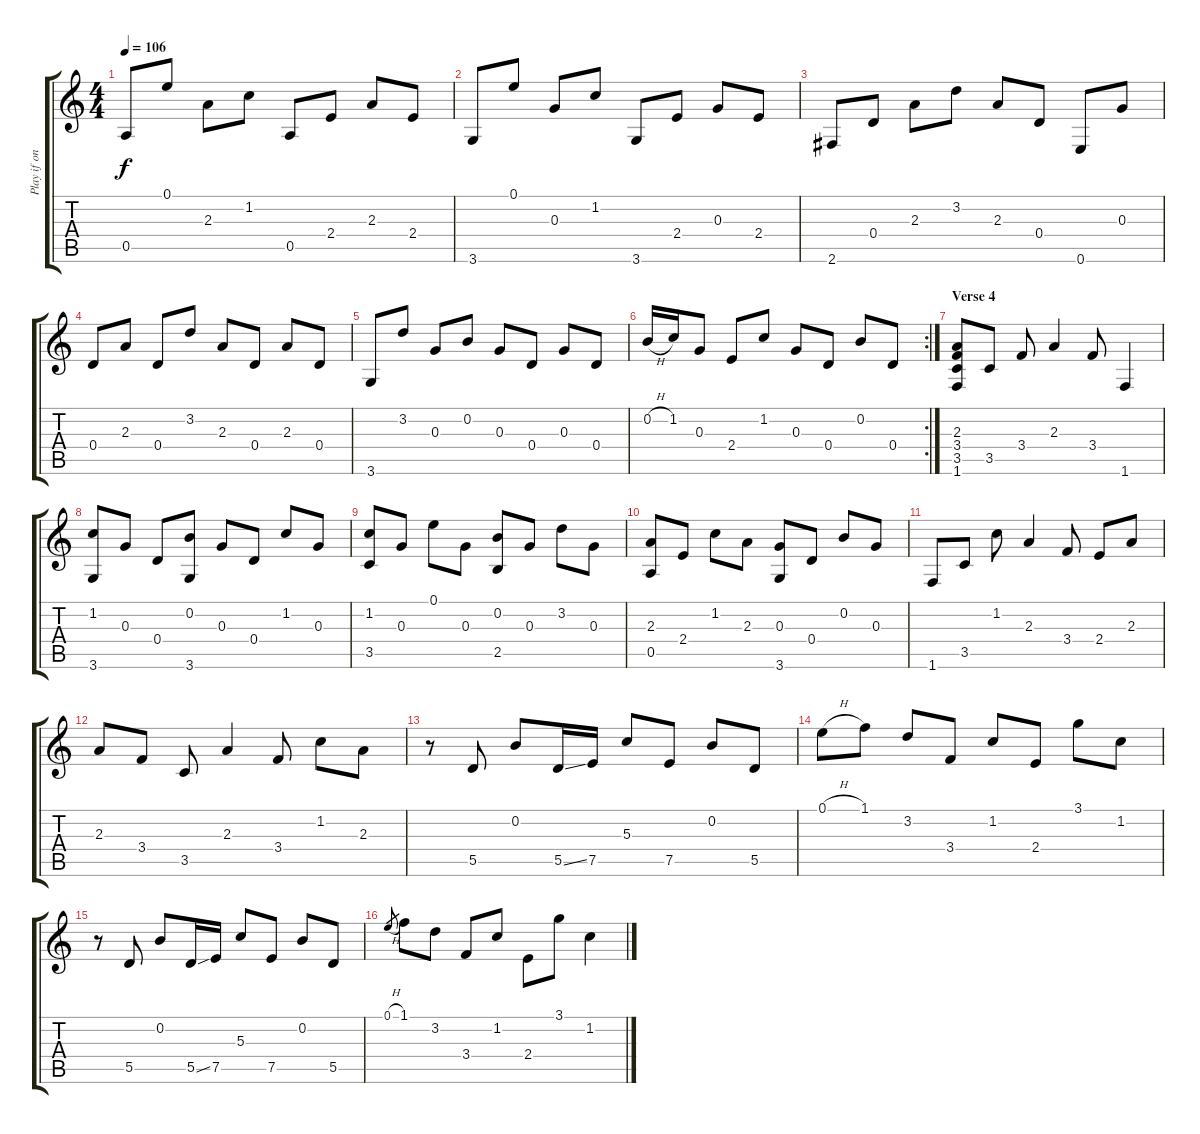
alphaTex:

\track ("Play if only one Guitar" "Play if on") {instrument electricguitarjazz}
\staff {score tabs}
\tuning (E4 B3 G3 D3 A2 E2) {hide}
\ts (4 4)
\tempo 106
\clef g2
\ks c
0.5.8{dy f} 0.1.8 2.3.8 1.2.8 0.5.8 2.4.8 2.3.8 2.4.8 |
3.6.8 0.1.8 0.3.8 1.2.8 3.6.8 2.4.8 0.3.8 2.4.8 |
2.6.8 0.4.8 2.3.8 3.2.8 2.3.8 0.4.8 0.6.8 0.3.8 |
0.4.8 2.3.8 0.4.8 3.2.8 2.3.8 0.4.8 2.3.8 0.4.8 |
3.6.8 3.2.8 0.3.8 0.2.8 0.3.8 0.4.8 0.3.8 0.4.8 |
\rc 2
0.2{h}.16 1.2.16 0.3.8 2.4.8 1.2.8 0.3.8 0.4.8 0.2.8 0.4.8 |
\section ("" "Verse 4")
(2.3 3.4 3.5 1.6).8 3.5.8 3.4.8 2.3.4 3.4.8 1.6.4 |
(1.2 3.6).8 0.3.8 0.4.8 (0.2 3.6).8 0.3.8 0.4.8 1.2.8 0.3.8 |
(1.2 3.5).8 0.3.8 0.1.8 0.3.8 (0.2 2.5).8 0.3.8 3.2.8 0.3.8 |
(2.3 0.5).8 2.4.8 1.2.8 2.3.8 (0.3 3.6).8 0.4.8 0.2.8 0.3.8 |
1.6.8 3.5.8 1.2.8 2.3.4 3.4.8 2.4.8 2.3.8 |
2.3.8 3.4.8 3.5.8 2.3.4 3.4.8 1.2.8 2.3.8 |
r.8 5.5.8 0.2.8 5.5{ss}.16 7.5.16 5.3.8 7.5.8 0.2.8 5.5.8 |
0.1{h}.8 1.1.8 3.2.8 3.4.8 1.2.8 2.4.8 3.1.8 1.2.8 |
r.8 5.5.8 0.2.8 5.5{ss}.16 7.5.16 5.3.8 7.5.8 0.2.8 5.5.8 |
0.1{h}.8{gr} 1.1.8 3.2.8 3.4.8 1.2.8 2.4.8 3.1.8 1.2.4
